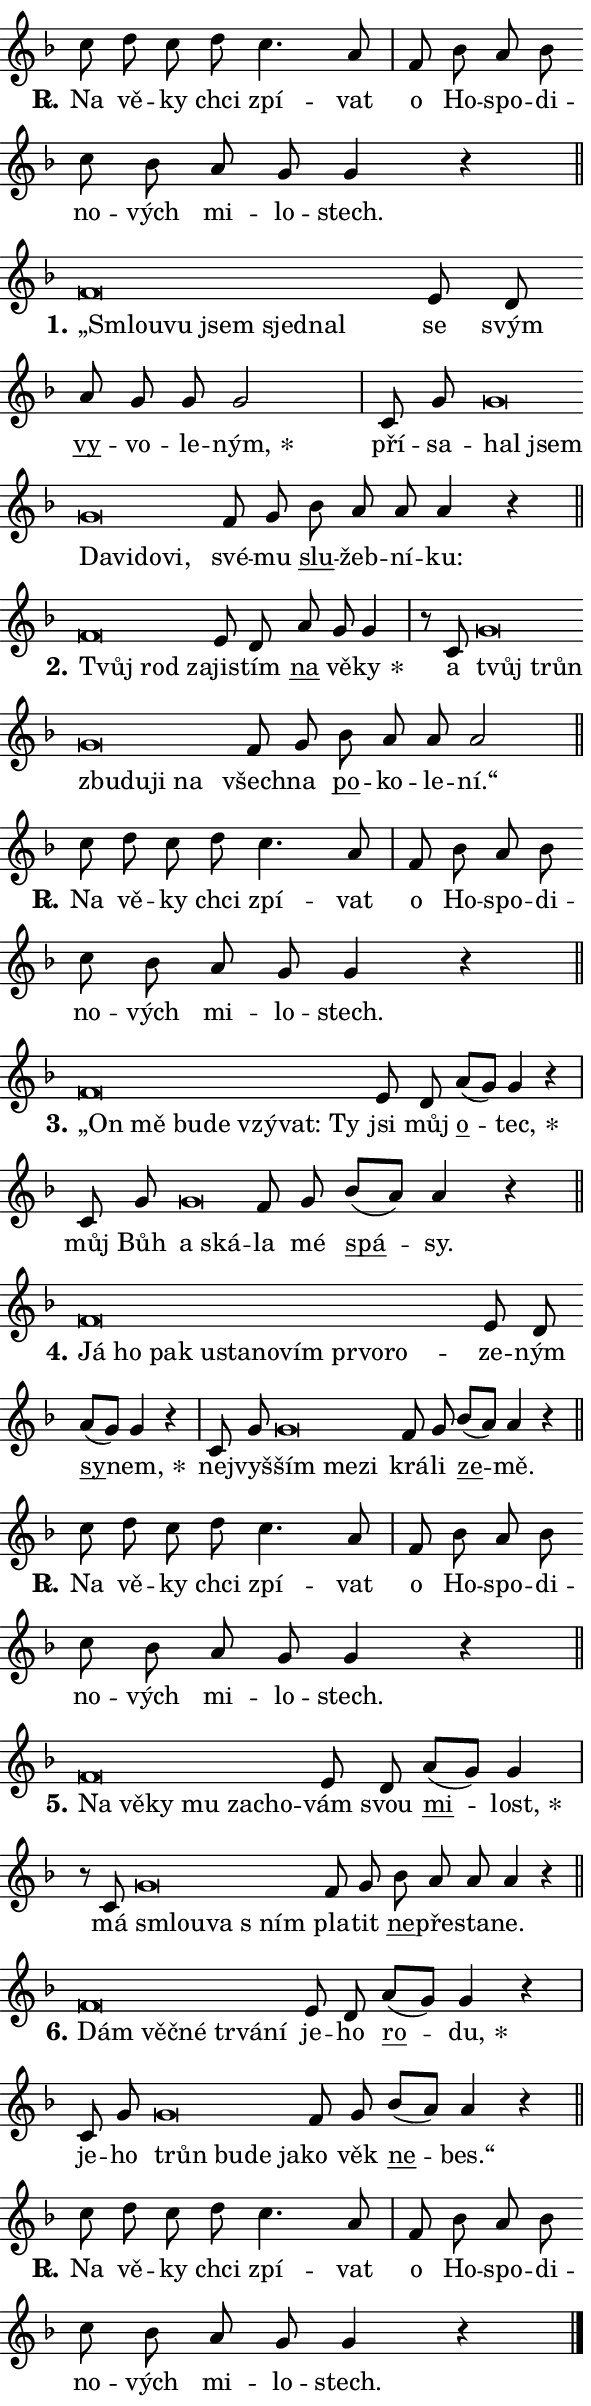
\version "2.24.0"
\header { tagline = "" }
\paper {
  indent = 0\cm
  top-margin = 0\cm
  right-margin = 0.13\cm % to fit lyric hyphens
  bottom-margin = 0\cm
  left-margin = 0\cm
  paper-width = 10\cm
  page-breaking = #ly:one-page-breaking
  system-system-spacing.basic-distance = #11
  score-system-spacing.basic-distance = #11
  ragged-last = ##f
}


%% Author: Thomas Morley
%% https://lists.gnu.org/archive/html/lilypond-user/2020-05/msg00002.html
#(define (line-position grob)
"Returns position of @var[grob} in current system:
   @code{'start}, if at first time-step
   @code{'end}, if at last time-step
   @code{'middle} otherwise
"
  (let* ((col (ly:item-get-column grob))
         (ln (ly:grob-object col 'left-neighbor))
         (rn (ly:grob-object col 'right-neighbor))
         (col-to-check-left (if (ly:grob? ln) ln col))
         (col-to-check-right (if (ly:grob? rn) rn col))
         (break-dir-left
           (and
             (ly:grob-property col-to-check-left 'non-musical #f)
             (ly:item-break-dir col-to-check-left)))
         (break-dir-right
           (and
             (ly:grob-property col-to-check-right 'non-musical #f)
             (ly:item-break-dir col-to-check-right))))
        (cond ((eqv? 1 break-dir-left) 'start)
              ((eqv? -1 break-dir-right) 'end)
              (else 'middle))))

#(define (tranparent-at-line-position vctor)
  (lambda (grob)
  "Relying on @code{line-position} select the relevant enry from @var{vctor}.
Used to determine transparency,"
    (case (line-position grob)
      ((end) (not (vector-ref vctor 0)))
      ((middle) (not (vector-ref vctor 1)))
      ((start) (not (vector-ref vctor 2))))))

noteHeadBreakVisibility =
#(define-music-function (break-visibility)(vector?)
"Makes @code{NoteHead}s transparent relying on @var{break-visibility}"
#{
  \override NoteHead.transparent =
    #(tranparent-at-line-position break-visibility)
#})

#(define delete-ledgers-for-transparent-note-heads
  (lambda (grob)
    "Reads whether a @code{NoteHead} is transparent.
If so this @code{NoteHead} is removed from @code{'note-heads} from
@var{grob}, which is supposed to be @code{LedgerLineSpanner}.
As a result ledgers are not printed for this @code{NoteHead}"
    (let* ((nhds-array (ly:grob-object grob 'note-heads))
           (nhds-list
             (if (ly:grob-array? nhds-array)
                 (ly:grob-array->list nhds-array)
                 '()))
           ;; Relies on the transparent-property being done before
           ;; Staff.LedgerLineSpanner.after-line-breaking is executed.
           ;; This is fragile ...
           (to-keep
             (remove
               (lambda (nhd)
                 (ly:grob-property nhd 'transparent #f))
               nhds-list)))
      ;; TODO find a better method to iterate over grob-arrays, similiar
      ;; to filter/remove etc for lists
      ;; For now rebuilt from scratch
      (set! (ly:grob-object grob 'note-heads)  '())
      (for-each
        (lambda (nhd)
          (ly:pointer-group-interface::add-grob grob 'note-heads nhd))
        to-keep))))

squashNotes = {
  \override NoteHead.X-extent = #'(-0.2 . 0.2)
  \override NoteHead.Y-extent = #'(-0.75 . 0)
  \override NoteHead.stencil =
    #(lambda (grob)
       (let ((pos (ly:grob-property grob 'staff-position)))
         (begin
           (if (< pos -7) (display "ERROR: Lower brevis then expected\n") (display ""))
           (if (<= pos -6) ly:text-interface::print ly:note-head::print))))
}
unSquashNotes = {
  \revert NoteHead.X-extent
  \revert NoteHead.Y-extent
  \revert NoteHead.stencil
}

hideNotes = \noteHeadBreakVisibility #begin-of-line-visible
unHideNotes = \noteHeadBreakVisibility #all-visible

% work-around for resetting accidentals
% https://lilypond.org/doc/v2.23/Documentation/notation/displaying-rhythms#unmetered-music
cadenzaMeasure = {
  \cadenzaOff
  \partial 1024 s1024
  \cadenzaOn
}

#(define-markup-command (accent layout props text) (markup?)
  "Underline accented syllable"
  (interpret-markup layout props
    #{\markup \override #'(offset . 4.3) \underline { #text }#}))

responsum = \markup \concat {
  "R" \hspace #-1.05 \path #0.1 #'((moveto 0 0.07) (lineto 0.9 0.8)) \hspace #0.05 "."
}

spaceSize = #0.6828661417322834 % exact space size for TeX Gyre Schola

\layout {
  \context {
    \Staff
    \remove "Time_signature_engraver"
    \override LedgerLineSpanner.after-line-breaking = #delete-ledgers-for-transparent-note-heads
  }
  \context {
    \Lyrics {
      \override LyricSpace.minimum-distance = \spaceSize
      \override LyricText.font-name = #"TeX Gyre Schola"
      \override LyricText.font-size = 1
      \override StanzaNumber.font-name = #"TeX Gyre Schola Bold"
      \override StanzaNumber.font-size = 1
    }
  }
  \context {
    \Score 
    \override NoteHead.text =
      #(lambda (grob) 
        (let ((pos (ly:grob-property grob 'staff-position)))
          #{\markup {
            \combine
              \halign #-0.55 \raise #(if (= pos -6) 0 0.5) \override #'(thickness . 2) \draw-line #'(3.2 . 0)
              \musicglyph "noteheads.sM1"
          }#}))
  }
}

% magnetic-lyrics.ily
%
%   written by
%     Jean Abou Samra <jean@abou-samra.fr>
%     Werner Lemberg <wl@gnu.org>
%
%   adapted by
%     Jiri Hon <jiri.hon@gmail.com>
%
% Version 2022-Apr-15

% https://www.mail-archive.com/lilypond-user@gnu.org/msg149350.html

#(define (Left_hyphen_pointer_engraver context)
   "Collect syllable-hyphen-syllable occurrences in lyrics and store
them in properties.  This engraver only looks to the left.  For
example, if the lyrics input is @code{foo -- bar}, it does the
following.

@itemize @bullet
@item
Set the @code{text} property of the @code{LyricHyphen} grob between
@q{foo} and @q{bar} to @code{foo}.

@item
Set the @code{left-hyphen} property of the @code{LyricText} grob with
text @q{foo} to the @code{LyricHyphen} grob between @q{foo} and
@q{bar}.
@end itemize

Use this auxiliary engraver in combination with the
@code{lyric-@/text::@/apply-@/magnetic-@/offset!} hook."
   (let ((hyphen #f)
         (text #f))
     (make-engraver
      (acknowledgers
       ((lyric-syllable-interface engraver grob source-engraver)
        (set! text grob)))
      (end-acknowledgers
       ((lyric-hyphen-interface engraver grob source-engraver)
        ;(when (not (grob::has-interface grob 'lyric-space-interface))
          (set! hyphen grob)));)
      ((stop-translation-timestep engraver)
       (when (and text hyphen)
         (ly:grob-set-object! text 'left-hyphen hyphen))
       (set! text #f)
       (set! hyphen #f)))))

#(define (lyric-text::apply-magnetic-offset! grob)
   "If the space between two syllables is less than the value in
property @code{LyricText@/.details@/.squash-threshold}, move the right
syllable to the left so that it gets concatenated with the left
syllable.

Use this function as a hook for
@code{LyricText@/.after-@/line-@/breaking} if the
@code{Left_@/hyphen_@/pointer_@/engraver} is active."
   (let ((hyphen (ly:grob-object grob 'left-hyphen #f)))
     (when hyphen
       (let ((left-text (ly:spanner-bound hyphen LEFT)))
         (when (grob::has-interface left-text 'lyric-syllable-interface)
           (let* ((common (ly:grob-common-refpoint grob left-text X))
                  (this-x-ext (ly:grob-extent grob common X))
                  (left-x-ext
                   (begin
                     ;; Trigger magnetism for left-text.
                     (ly:grob-property left-text 'after-line-breaking)
                     (ly:grob-extent left-text common X)))
                  ;; `delta` is the gap width between two syllables.
                  (delta (- (interval-start this-x-ext)
                            (interval-end left-x-ext)))
                  (details (ly:grob-property grob 'details))
                  (threshold (assoc-get 'squash-threshold details 0.2)))
             (when (< delta threshold)
               (let* (;; We have to manipulate the input text so that
                      ;; ligatures crossing syllable boundaries are not
                      ;; disabled.  For languages based on the Latin
                      ;; script this is essentially a beautification.
                      ;; However, for non-Western scripts it can be a
                      ;; necessity.
                      (lt (ly:grob-property left-text 'text))
                      (rt (ly:grob-property grob 'text))
                      (is-space (grob::has-interface hyphen 'lyric-space-interface))
                      (space (if is-space " " ""))
                      (extra-delta (if is-space spaceSize 0))
                      ;; Append new syllable.
                      (ltrt-space (if (and (string? lt) (string? rt))
                                (string-append lt space rt)
                                (make-concat-markup (list lt space rt))))
                      ;; Right-align `ltrt` to the right side.
                      (ltrt-space-markup (grob-interpret-markup
                               grob
                               (make-translate-markup
                                (cons (interval-length this-x-ext) 0)
                                (make-right-align-markup ltrt-space)))))
                 (begin
                   ;; Don't print `left-text`.
                   (ly:grob-set-property! left-text 'stencil #f)
                   ;; Set text and stencil (which holds all collected
                   ;; syllables so far) and shift it to the left.
                   (ly:grob-set-property! grob 'text ltrt-space)
                   (ly:grob-set-property! grob 'stencil ltrt-space-markup)
                   (ly:grob-translate-axis! grob (- (- delta extra-delta)) X))))))))))


#(define (lyric-hyphen::displace-bounds-first grob)
   ;; Make very sure this callback isn't triggered too early.
   (let ((left (ly:spanner-bound grob LEFT))
         (right (ly:spanner-bound grob RIGHT)))
     (ly:grob-property left 'after-line-breaking)
     (ly:grob-property right 'after-line-breaking)
     (ly:lyric-hyphen::print grob)))

squashThreshold = #0.4

\layout {
  \context {
    \Lyrics
    \consists #Left_hyphen_pointer_engraver
    \override LyricText.after-line-breaking =
      #lyric-text::apply-magnetic-offset!
    \override LyricHyphen.stencil = #lyric-hyphen::displace-bounds-first
    \override LyricText.details.squash-threshold = \squashThreshold
    \override LyricHyphen.minimum-distance = 0
    \override LyricHyphen.minimum-length = \squashThreshold
  }
}

squashText = \override LyricText.details.squash-threshold = 9999
unSquashText = \override LyricText.details.squash-threshold = \squashThreshold

leftText = \override LyricText.self-alignment-X = #LEFT
unLeftText = \revert LyricText.self-alignment-X

starOffset = #(lambda (grob) 
                (let ((x_offset (ly:self-alignment-interface::aligned-on-x-parent grob)))
                  (if (= x_offset 0) 0 (+ x_offset 1.2))))

star = #(define-music-function (syllable)(string?)
"Append star separator at the end of a syllable"
#{
  \once \override LyricText.X-offset = #starOffset
  \lyricmode { \markup {
    #syllable
    \override #'((font-name . "TeX Gyre Schola Bold")) \hspace #0.2 \lower #0.65 \larger "*"
  } }
#})

starAccent = #(define-music-function (syllable)(string?)
"Append star separator at the end of a syllable and make accent"
#{
  \once \override LyricText.X-offset = #starOffset
  \lyricmode { \markup {
    \accent #syllable
    \override #'((font-name . "TeX Gyre Schola Bold")) \hspace #0.2 \lower #0.65 \larger "*"
  } }
#})

breath = #(define-music-function (syllable)(string?)
"Append breathing indicator at the end of a syllable"
#{
  \lyricmode { \markup { #syllable "+" } }
#})

optionalBreath = #(define-music-function (syllable)(string?)
"Append optional breathing indicator at the end of a syllable"
#{
  \lyricmode { \markup { #syllable "(+)" } }
#})


\score {
    <<
        \new Voice = "melody" { \cadenzaOn \key f \major \relative { c''8 d c d c4. a8 \cadenzaMeasure \bar "|" f bes a bes \bar "" c bes \bar "" a g g4 r \cadenzaMeasure \bar "||" \break } }
        \new Lyrics \lyricsto "melody" { \lyricmode { \set stanza = \responsum
Na vě -- ky chci zpí -- vat o Ho -- spo -- di -- no -- vých mi -- lo -- stech. } }
    >>
    \layout {}
}

\score {
    <<
        \new Voice = "melody" { \cadenzaOn \key f \major \relative { \squashNotes f'\breve*1/16 \hideNotes \breve*1/16 \bar "" \breve*1/16 \bar "" \breve*1/16 \breve*1/16 \bar "" \unHideNotes \unSquashNotes e8 d \bar "" a' g g g2 \cadenzaMeasure \bar "|" c,8 g' \bar "" \squashNotes g\breve*1/16 \hideNotes \breve*1/16 \bar "" \breve*1/16 \bar "" \breve*1/16 \bar "" \breve*1/16 \breve*1/16 \bar "" \unHideNotes \unSquashNotes f8 g \bar "" bes a a a4 r \cadenzaMeasure \bar "||" \break } }
        \new Lyrics \lyricsto "melody" { \lyricmode { \set stanza = "1."
\leftText „Smlou -- \squashText vu jsem sjed -- nal \unLeftText \unSquashText se svým \markup \accent vy -- vo -- le -- \star ným, pří -- sa -- \leftText hal \squashText jsem Da -- vi -- do -- vi, \unLeftText \unSquashText své -- mu \markup \accent slu -- žeb -- ní -- ku: } }
    >>
    \layout {}
}

\score {
    <<
        \new Voice = "melody" { \cadenzaOn \key f \major \relative { \squashNotes f'\breve*1/16 \hideNotes \breve*1/16 \breve*1/16 \bar "" \unHideNotes \unSquashNotes e8 d \bar "" a' g g4 \cadenzaMeasure \bar "|" r8 c,8 \squashNotes g'\breve*1/16 \hideNotes \breve*1/16 \bar "" \breve*1/16 \bar "" \breve*1/16 \bar "" \breve*1/16 \breve*1/16 \bar "" \unHideNotes \unSquashNotes f8 g \bar "" bes a a a2 \cadenzaMeasure \bar "||" \break } }
        \new Lyrics \lyricsto "melody" { \lyricmode { \set stanza = "2."
\leftText Tvůj \squashText rod za -- \unLeftText \unSquashText ji -- stím \markup \accent na vě -- \star ky a \leftText tvůj \squashText trůn zbu -- du -- ji na \unLeftText \unSquashText všech -- na \markup \accent po -- ko -- le -- ní.“ } }
    >>
    \layout {}
}

\score {
    <<
        \new Voice = "melody" { \cadenzaOn \key f \major \relative { c''8 d c d c4. a8 \cadenzaMeasure \bar "|" f bes a bes \bar "" c bes \bar "" a g g4 r \cadenzaMeasure \bar "||" \break } }
        \new Lyrics \lyricsto "melody" { \lyricmode { \set stanza = \responsum
Na vě -- ky chci zpí -- vat o Ho -- spo -- di -- no -- vých mi -- lo -- stech. } }
    >>
    \layout {}
}

\score {
    <<
        \new Voice = "melody" { \cadenzaOn \key f \major \relative { \squashNotes f'\breve*1/16 \hideNotes \breve*1/16 \bar "" \breve*1/16 \bar "" \breve*1/16 \bar "" \breve*1/16 \bar "" \breve*1/16 \breve*1/16 \bar "" \unHideNotes \unSquashNotes e8 d \bar "" a'[( g)] g4 r \cadenzaMeasure \bar "|" c,8 g' \bar "" \squashNotes g\breve*1/16 \hideNotes \breve*1/16 \bar "" \unHideNotes \unSquashNotes f8 g \bar "" bes[( a)] a4 r \cadenzaMeasure \bar "||" \break } }
        \new Lyrics \lyricsto "melody" { \lyricmode { \set stanza = "3."
\leftText „On \squashText mě bu -- de vzý -- vat: Ty \unLeftText \unSquashText jsi můj \markup \accent o -- \star tec, můj Bůh \leftText a \squashText ská -- \unLeftText \unSquashText la mé \markup \accent spá -- sy. } }
    >>
    \layout {}
}

\score {
    <<
        \new Voice = "melody" { \cadenzaOn \key f \major \relative { \squashNotes f'\breve*1/16 \hideNotes \breve*1/16 \bar "" \breve*1/16 \bar "" \breve*1/16 \bar "" \breve*1/16 \bar "" \breve*1/16 \bar "" \breve*1/16 \bar "" \breve*1/16 \bar "" \breve*1/16 \breve*1/16 \bar "" \unHideNotes \unSquashNotes e8 d \bar "" a'[( g)] g4 r \cadenzaMeasure \bar "|" c,8 g' \bar "" \squashNotes g\breve*1/16 \hideNotes \breve*1/16 \breve*1/16 \bar "" \unHideNotes \unSquashNotes f8 g \bar "" bes[( a)] a4 r \cadenzaMeasure \bar "||" \break } }
        \new Lyrics \lyricsto "melody" { \lyricmode { \set stanza = "4."
\leftText Já \squashText ho pak u -- sta -- no -- vím pr -- vo -- ro -- \unLeftText \unSquashText ze -- ným \markup \accent sy -- \star nem, nej -- vyš -- \leftText ším \squashText me -- zi \unLeftText \unSquashText krá -- li \markup \accent ze -- mě. } }
    >>
    \layout {}
}

\score {
    <<
        \new Voice = "melody" { \cadenzaOn \key f \major \relative { c''8 d c d c4. a8 \cadenzaMeasure \bar "|" f bes a bes \bar "" c bes \bar "" a g g4 r \cadenzaMeasure \bar "||" \break } }
        \new Lyrics \lyricsto "melody" { \lyricmode { \set stanza = \responsum
Na vě -- ky chci zpí -- vat o Ho -- spo -- di -- no -- vých mi -- lo -- stech. } }
    >>
    \layout {}
}

\score {
    <<
        \new Voice = "melody" { \cadenzaOn \key f \major \relative { \squashNotes f'\breve*1/16 \hideNotes \breve*1/16 \bar "" \breve*1/16 \bar "" \breve*1/16 \bar "" \breve*1/16 \breve*1/16 \bar "" \unHideNotes \unSquashNotes e8 d \bar "" a'[( g)] g4 \cadenzaMeasure \bar "|" r8 c,8 \squashNotes g'\breve*1/16 \hideNotes \breve*1/16 \breve*1/16 \bar "" \unHideNotes \unSquashNotes f8 g \bar "" bes a a a4 r \cadenzaMeasure \bar "||" \break } }
        \new Lyrics \lyricsto "melody" { \lyricmode { \set stanza = "5."
\leftText Na \squashText vě -- ky mu za -- cho -- \unLeftText \unSquashText vám svou \markup \accent mi -- \star lost, má \leftText smlou -- \squashText va "s ním" \unLeftText \unSquashText pla -- tit \markup \accent ne -- pře -- sta -- ne. } }
    >>
    \layout {}
}

\score {
    <<
        \new Voice = "melody" { \cadenzaOn \key f \major \relative { \squashNotes f'\breve*1/16 \hideNotes \breve*1/16 \bar "" \breve*1/16 \bar "" \breve*1/16 \bar "" \breve*1/16 \breve*1/16 \bar "" \unHideNotes \unSquashNotes e8 d \bar "" a'[( g)] g4 r \cadenzaMeasure \bar "|" c,8 g' \bar "" \squashNotes g\breve*1/16 \hideNotes \breve*1/16 \bar "" \breve*1/16 \breve*1/16 \bar "" \unHideNotes \unSquashNotes f8 g \bar "" bes[( a)] a4 r \cadenzaMeasure \bar "||" \break } }
        \new Lyrics \lyricsto "melody" { \lyricmode { \set stanza = "6."
\leftText Dám \squashText věč -- né tr -- vá -- ní \unLeftText \unSquashText je -- ho \markup \accent ro -- \star du, je -- ho \leftText trůn \squashText bu -- de ja -- \unLeftText \unSquashText ko věk \markup \accent ne -- bes.“ } }
    >>
    \layout {}
}

\score {
    <<
        \new Voice = "melody" { \cadenzaOn \key f \major \relative { c''8 d c d c4. a8 \cadenzaMeasure \bar "|" f bes a bes \bar "" c bes \bar "" a g g4 r \cadenzaMeasure \bar "||" \break } \bar "|." }
        \new Lyrics \lyricsto "melody" { \lyricmode { \set stanza = \responsum
Na vě -- ky chci zpí -- vat o Ho -- spo -- di -- no -- vých mi -- lo -- stech. } }
    >>
    \layout {}
}
